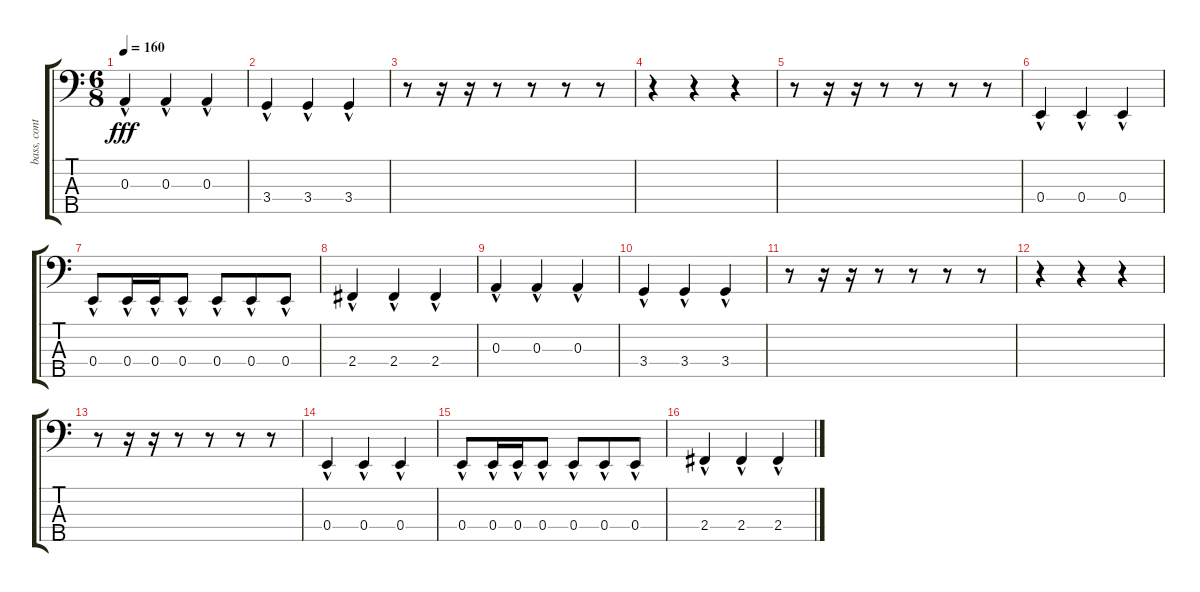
\track ("bass, contrabass" "bass, cont") {instrument electricbasspick}
\staff {score tabs}
\tuning (G2 D2 A1 E1 Bb0) {hide}
\ts (6 8)
\tempo 160
\clef f4
\ks c
0.3{hac}.4{dy fff} 0.3{hac}.4 0.3{hac}.4 |
3.4{hac}.4 3.4{hac}.4 3.4{hac}.4 |
r.8 r.16 r.16 r.8 r.8 r.8 r.8 |
r.4 r.4 r.4 |
r.8 r.16 r.16 r.8 r.8 r.8 r.8 |
0.4{hac}.4 0.4{hac}.4 0.4{hac}.4 |
0.4{hac}.8 0.4{hac}.16 0.4{hac}.16 0.4{hac}.8 0.4{hac}.8 0.4{hac}.8 0.4{hac}.8 |
2.4{hac}.4 2.4{hac}.4 2.4{hac}.4 |
0.3{hac}.4 0.3{hac}.4 0.3{hac}.4 |
3.4{hac}.4 3.4{hac}.4 3.4{hac}.4 |
r.8 r.16 r.16 r.8 r.8 r.8 r.8 |
r.4 r.4 r.4 |
r.8 r.16 r.16 r.8 r.8 r.8 r.8 |
0.4{hac}.4 0.4{hac}.4 0.4{hac}.4 |
0.4{hac}.8 0.4{hac}.16 0.4{hac}.16 0.4{hac}.8 0.4{hac}.8 0.4{hac}.8 0.4{hac}.8 |
2.4{hac}.4 2.4{hac}.4 2.4{hac}.4
